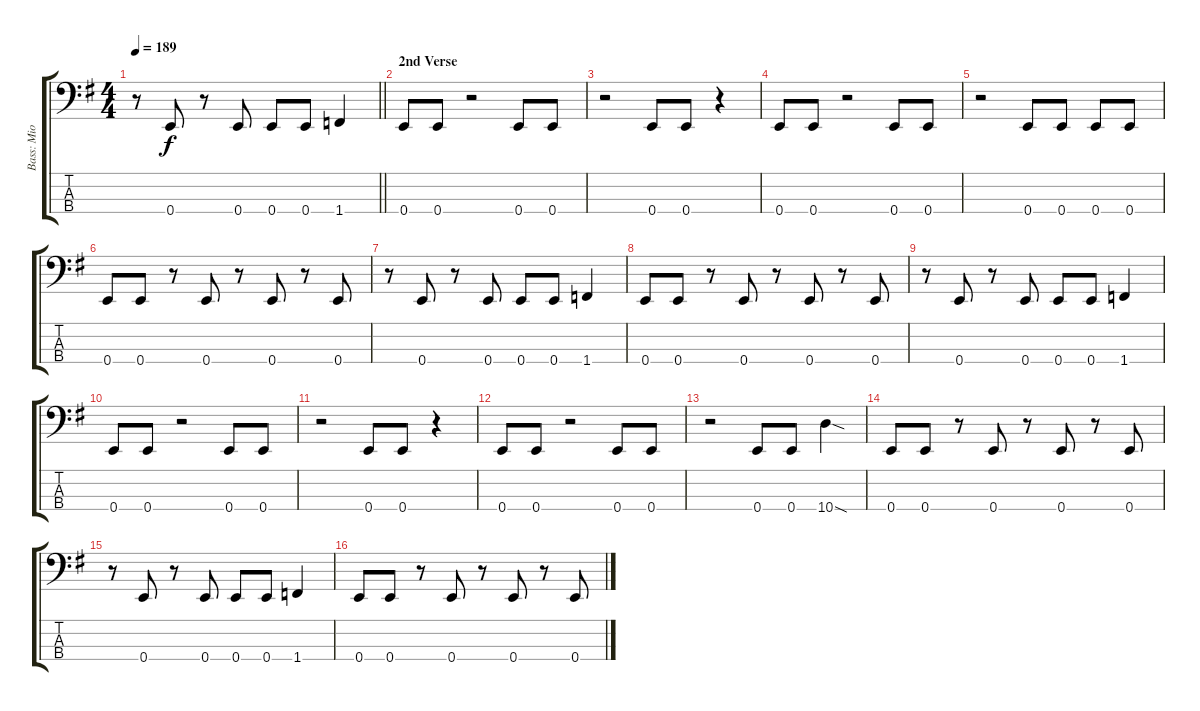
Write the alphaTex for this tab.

\track ("Bass: Mio Akiyama" "Bass: Mio ") {instrument electricbassfinger}
\staff {score tabs}
\tuning (G2 D2 A1 E1) {hide}
\ts (4 4)
\tempo 189
\clef f4
\barLineRight lightlight
\ks g
r.8{dy f} 0.4.8 r.8 0.4.8 0.4.8 0.4.8 1.4.4 |
\section ("" "2nd Verse")
0.4.8 0.4.8 r.2 0.4.8 0.4.8 |
r.2 0.4.8 0.4.8 r.4 |
0.4.8 0.4.8 r.2 0.4.8 0.4.8 |
r.2 0.4.8 0.4.8 0.4.8 0.4.8 |
0.4.8 0.4.8 r.8 0.4.8 r.8 0.4.8 r.8 0.4.8 |
r.8 0.4.8 r.8 0.4.8 0.4.8 0.4.8 1.4.4 |
0.4.8 0.4.8 r.8 0.4.8 r.8 0.4.8 r.8 0.4.8 |
r.8 0.4.8 r.8 0.4.8 0.4.8 0.4.8 1.4.4 |
0.4.8 0.4.8 r.2 0.4.8 0.4.8 |
r.2 0.4.8 0.4.8 r.4 |
0.4.8 0.4.8 r.2 0.4.8 0.4.8 |
r.2 0.4.8 0.4.8 10.4{sod}.4 |
0.4.8 0.4.8 r.8 0.4.8 r.8 0.4.8 r.8 0.4.8 |
r.8 0.4.8 r.8 0.4.8 0.4.8 0.4.8 1.4.4 |
0.4.8 0.4.8 r.8 0.4.8 r.8 0.4.8 r.8 0.4.8
